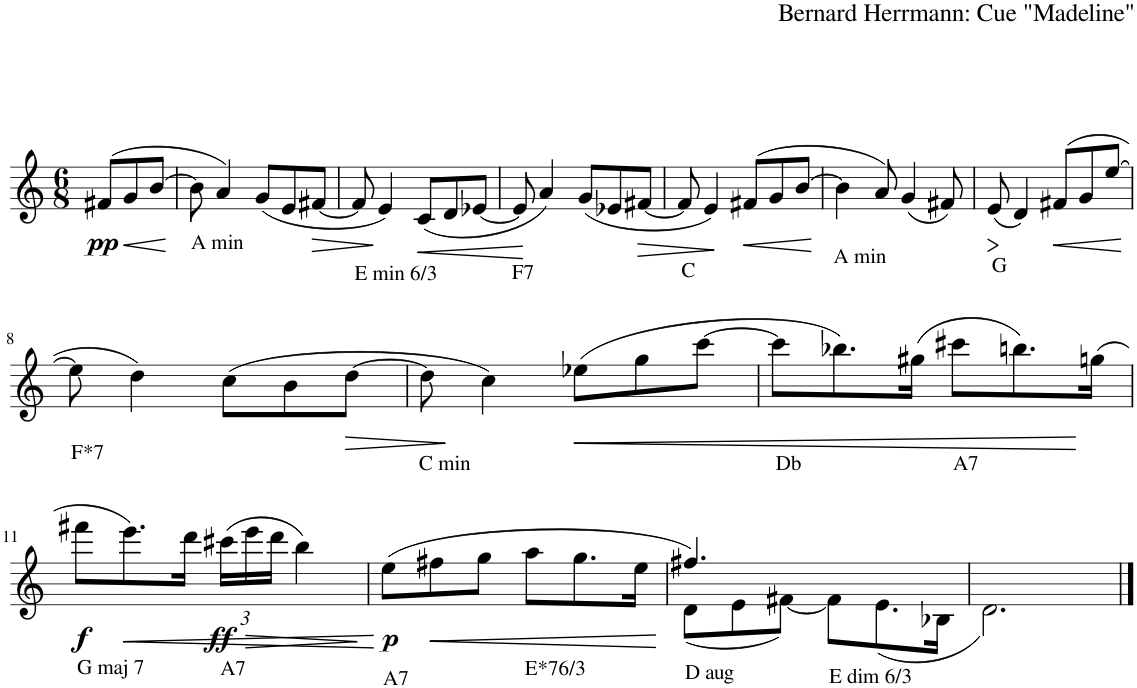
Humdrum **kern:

**kern	**dynam
*part1	*part1
*staff1	*staff1
*I"Piano	*
*I'Pno.	*
*clefG2	*
*k[]	*
*M6/8	*
=1	=1
!	!LO:DY:b
(8f#X/L	pp
!	!LO:HP:b
8g/	<
[8b/J	.
.	[
=2	=2
!LO:TX:b:t=A min	!
8b\]	.
4a/)	.
(8g/L	.
8e/	.
!	!LO:HP:b
[8f#X/J	>
.	]
=3	=3
!LO:TX:b:t=E min 6/3	!
8f#/]	.
4e/)	.
!	!LO:HP:b
(8c/L	<
8d/	.
[8e-X/J	.
.	[
=4	=4
!LO:TX:b:t=F7	!
8e-/]	.
4a/)	.
(8g/L	.
8e-X/	.
!	!LO:HP:b
[8f#X/J	>
.	]
=5	=5
!LO:TX:b:t=C	!
8f#/]	.
4e/)	.
!	!LO:HP:b
(8f#X/L	<
8g/	.
[8b/J	.
.	[
=6	=6
!LO:TX:b:t=A min	!
4b\]	.
8a/)	.
(4g/	.
8f#X/)	.
=7	=7
!LO:TX:b:t=G	!
!	!LO:HP:b
(8e/	>
4d/)	.
!	!LO:HP:b
(8f#X/L	<
8g/	.
[8ee/J	.
.	] [
!!LO:LB:g=z
=8	=8
!LO:TX:b:t=F*7	!
8ee\]	.
4dd\)	.
(8cc\L	.
8b\	.
!	!LO:HP:b
[8dd\J	>
.	]
=9	=9
!LO:TX:b:t=C min	!
8dd\]	.
4cc\)	.
!	!LO:HP:b
(8ee-X\L	<
8gg\	.
[8ccc\J	.
.	[
=10	=10
!LO:TX:b:t=Db	!
8ccc\L]	.
8.bb-X\)	.
(16gg#X\Jk	.
!LO:TX:b:t=A7	!
8ccc#X\L	.
8.bbn\)	.
(16ggn\Jk	.
!!LO:LB:g=z
=11	=11
!LO:TX:b:t=G maj 7	!
!	!LO:DY:b
8fff#X\L	f
!	!LO:HP:b
8.eee\)	<
16ddd\Jk	.
*Xbrackettup	*
!LO:TX:b:t=A7	!
!	!LO:DY:b
(24ccc#X\LL	ff
!	!LO:HP:b
24eee\	>
24ddd\JJ	.
4bb\)	.
.	[ ]
=12	=12
!LO:TX:b:t=A7	!
!	!LO:DY:b
(8ee\L	p
!	!LO:HP:b
8ff#X\	<
8gg\J	.
!LO:TX:b:t=E*76/3	!
8aa\L	.
8.gg\	.
16ee\Jk	.
.	[
=13	=13
*^	*
!LO:TX:b:t=D aug	!	!
4.ff#X/)	(8d\L	.
.	8e\	.
.	[8f#X\J)	.
!LO:TX:b:t=E dim 6/3	!	!
8ryy	8f#\L]	.
4ryy	(8.e\	.
.	16B-X\Jk	.
=14	=14	=14
2.ryy	2.d\)	.
*v	*v	*
==	==
*-	*-
